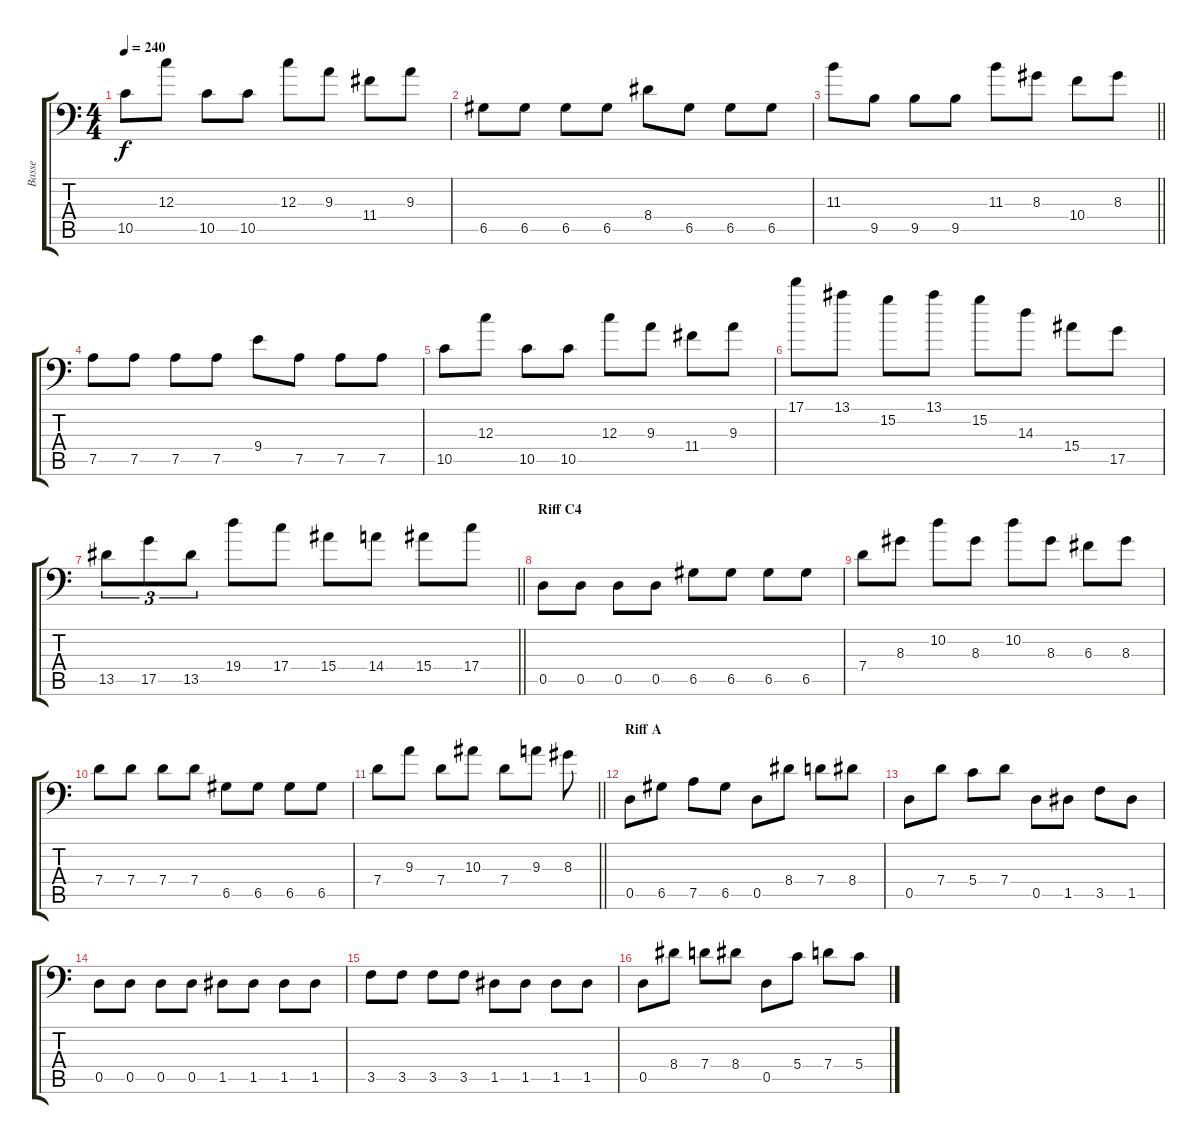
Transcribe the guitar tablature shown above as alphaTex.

\track ("Basse" "Basse") {instrument electricbassfinger}
\staff {score tabs}
\tuning (A3 E3 C3 G2 D2 A1) {hide}
\ts (4 4)
\tempo 240
\clef f4
\ks c
10.5.8{dy f} 12.3.8 10.5.8 10.5.8 12.3.8 9.3.8 11.4.8 9.3.8 |
6.5.8 6.5.8 6.5.8 6.5.8 8.4.8 6.5.8 6.5.8 6.5.8 |
\barLineRight lightlight
11.3.8 9.5.8 9.5.8 9.5.8 11.3.8 8.3.8 10.4.8 8.3.8 |
\section ("" "")
7.5.8 7.5.8 7.5.8 7.5.8 9.4.8 7.5.8 7.5.8 7.5.8 |
10.5.8 12.3.8 10.5.8 10.5.8 12.3.8 9.3.8 11.4.8 9.3.8 |
17.1.8 13.1.8 15.2.8 13.1.8 15.2.8 14.3.8 15.4.8 17.5.8 |
\barLineRight lightlight
13.5.8{tu (3 2)} 17.5.8{tu (3 2)} 13.5.8{tu (3 2)} 19.4.8 17.4.8 15.4.8 14.4.8 15.4.8 17.4.8 |
\section ("" "Riff C4")
0.5.8 0.5.8 0.5.8 0.5.8 6.5.8 6.5.8 6.5.8 6.5.8 |
7.4.8 8.3.8 10.2.8 8.3.8 10.2.8 8.3.8 6.3.8 8.3.8 |
7.4.8 7.4.8 7.4.8 7.4.8 6.5.8 6.5.8 6.5.8 6.5.8 |
\barLineRight lightlight
7.4.8 9.3.8 7.4.8 10.3.8 7.4.8 9.3.8 8.3.8 |
\section ("" "Riff A")
0.5.8 6.5.8 7.5.8 6.5.8 0.5.8 8.4.8 7.4.8 8.4.8 |
0.5.8 7.4.8 5.4.8 7.4.8 0.5.8 1.5.8 3.5.8 1.5.8 |
0.5.8 0.5.8 0.5.8 0.5.8 1.5.8 1.5.8 1.5.8 1.5.8 |
3.5.8 3.5.8 3.5.8 3.5.8 1.5.8 1.5.8 1.5.8 1.5.8 |
0.5.8 8.4.8 7.4.8 8.4.8 0.5.8 5.4.8 7.4.8 5.4.8
